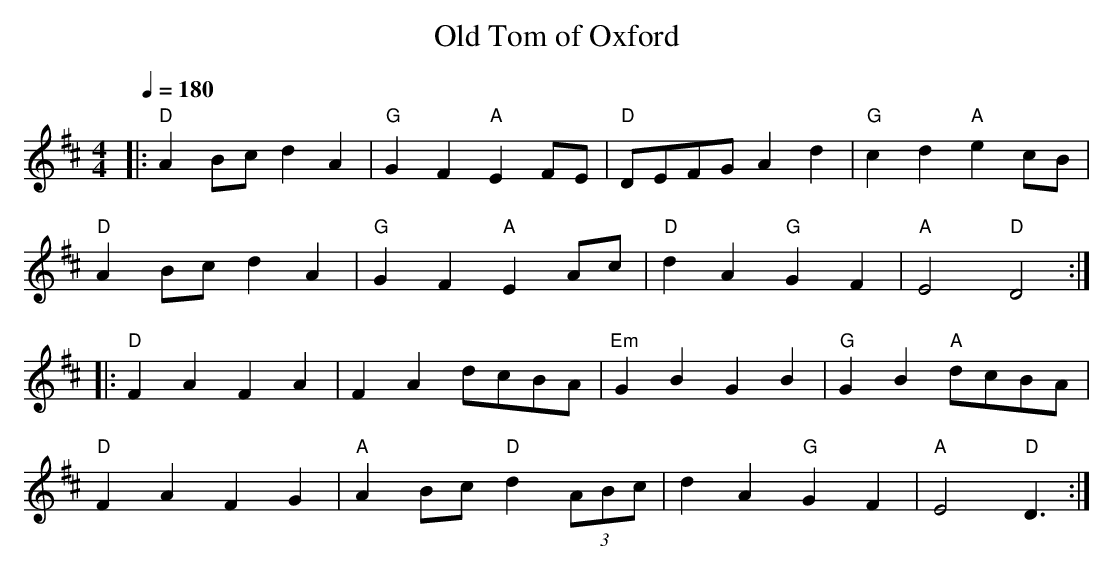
X:1
T: Old Tom of Oxford
Q:1/4=180
M: 4/4
L: 1/8
K: Dmaj
|:"D"A2Bc d2A2 | "G"G2F2 "A"E2FE |"D"DEFG A2d2 | "G"c2d2 "A"e2cB |
"D"A2Bc d2A2 | "G"G2F2 "A"E2 Ac | "D"d2A2 "G"G2F2 | "A"E4 "D"D4:|
|:"D"F2A2 F2A2 | F2A2 dcBA | "Em"G2B2 G2B2 | "G"G2B2 "A"dcBA|
"D"F2A2 F2G2 | "A"A2Bc "D"d2(3ABc | d2A2 "G"G2F2 | "A"E4 "D"D3:|
